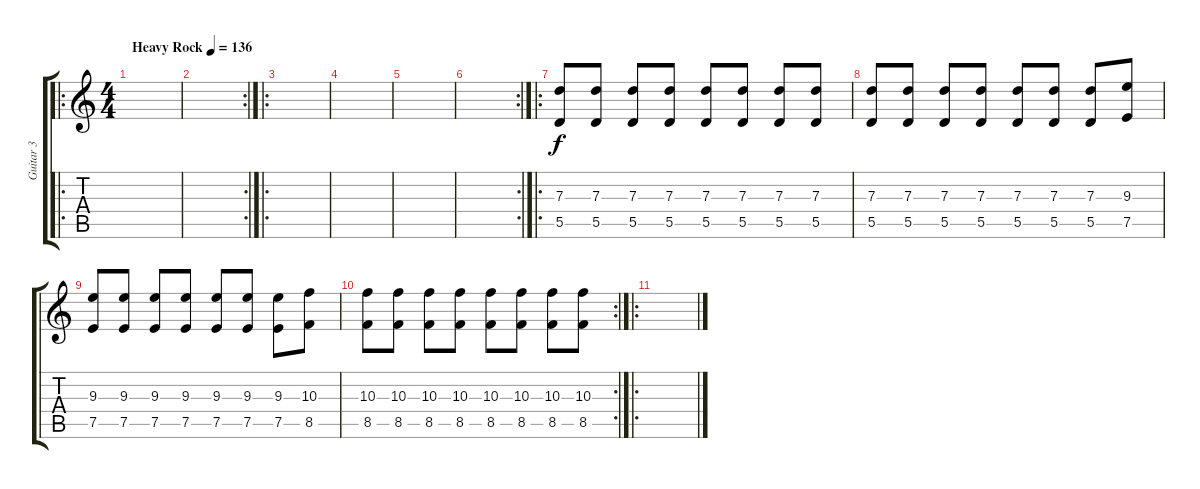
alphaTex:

\track ("Guitar 3" "Guitar 3") {instrument distortionguitar}
\staff {score tabs}
\tuning (E4 B3 G3 D3 A2 E2) {hide}
\ro
\ts (4 4)
\tempo (136 "Heavy Rock")
\clef g2
\ks c
|
\rc 2
|
\ro
|
|
|
\rc 2
|
\ro
(7.3 5.5).8 (7.3 5.5).8 (7.3 5.5).8 (7.3 5.5).8 (7.3 5.5).8 (7.3 5.5).8 (7.3 5.5).8 (7.3 5.5).8 |
(7.3 5.5).8 (7.3 5.5).8 (7.3 5.5).8 (7.3 5.5).8 (7.3 5.5).8 (7.3 5.5).8 (7.3 5.5).8 (9.3 7.5).8 |
(9.3 7.5).8 (9.3 7.5).8 (9.3 7.5).8 (9.3 7.5).8 (9.3 7.5).8 (9.3 7.5).8 (9.3 7.5).8 (10.3 8.5).8 |
\rc 2
(10.3 8.5).8 (10.3 8.5).8 (10.3 8.5).8 (10.3 8.5).8 (10.3 8.5).8 (10.3 8.5).8 (10.3 8.5).8 (10.3 8.5).8 |
\ro
